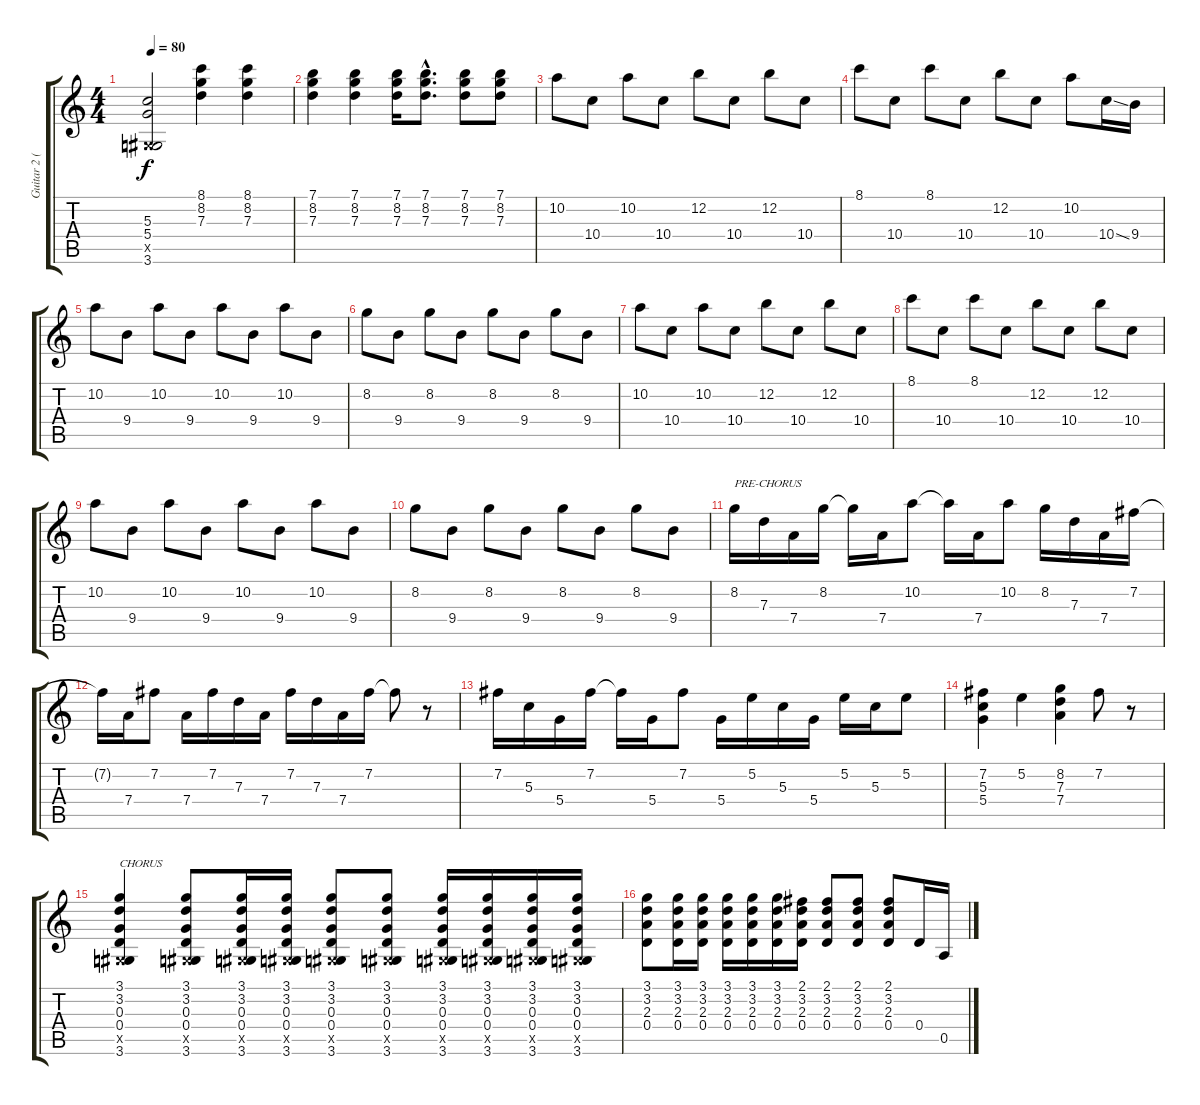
\track ("Guitar 2 (Disto)" "Guitar 2 (") {instrument distortionguitar}
\staff {score tabs}
\tuning (E4 B3 G3 D3 A2 E2) {hide}
\ts (4 4)
\tempo 80
\clef g2
\ks c
(5.3 5.4 -1.5{x} 3.6).2{dy f} (8.1 8.2 7.3).4 (8.1 8.2 7.3).4 |
(7.1 8.2 7.3).4 (7.1 8.2 7.3).4 (7.1 8.2 7.3).16 (7.1{hac} 8.2{hac} 7.3{hac}).8{d} (7.1 8.2 7.3).8 (7.1 8.2 7.3).8 |
10.2.8 10.4.8 10.2.8 10.4.8 12.2.8 10.4.8 12.2.8 10.4.8 |
8.1.8 10.4.8 8.1.8 10.4.8 12.2.8 10.4.8 10.2.8 10.4{ss}.16 9.4.16 |
10.2.8 9.4.8 10.2.8 9.4.8 10.2.8 9.4.8 10.2.8 9.4.8 |
8.2.8 9.4.8 8.2.8 9.4.8 8.2.8 9.4.8 8.2.8 9.4.8 |
10.2.8 10.4.8 10.2.8 10.4.8 12.2.8 10.4.8 12.2.8 10.4.8 |
8.1.8 10.4.8 8.1.8 10.4.8 12.2.8 10.4.8 12.2.8 10.4.8 |
10.2.8 9.4.8 10.2.8 9.4.8 10.2.8 9.4.8 10.2.8 9.4.8 |
8.2.8 9.4.8 8.2.8 9.4.8 8.2.8 9.4.8 8.2.8 9.4.8 |
8.2.16{txt "PRE-CHORUS"} 7.3.16 7.4.16 8.2.16 8.2{t}.16 7.4.16 10.2.8 10.2{t}.16 7.4.16 10.2.8 8.2.16 7.3.16 7.4.16 7.2.16 |
7.2{t}.16 7.4.16 7.2.8 7.4.16 7.2.16 7.3.16 7.4.16 7.2.16 7.3.16 7.4.16 7.2.16 7.2{t}.8 r.8 |
7.2.16 5.3.16 5.4.16 7.2.16 7.2{t}.16 5.4.16 7.2.8 5.4.16 5.2.16 5.3.16 5.4.16 5.2.16 5.3.16 5.2.8 |
(7.2 5.3 5.4).4 5.2.4 (8.2 7.3 7.4).4 7.2.8 r.8 |
(3.1 3.2 0.3 0.4 -1.5{x} 3.6).4{txt "CHORUS"} (3.1 3.2 0.3 0.4 -1.5{x} 3.6).8 (3.1 3.2 0.3 0.4 -1.5{x} 3.6).16 (3.1 3.2 0.3 0.4 -1.5{x} 3.6).16 (3.1 3.2 0.3 0.4 -1.5{x} 3.6).8 (3.1 3.2 0.3 0.4 -1.5{x} 3.6).8 (3.1 3.2 0.3 0.4 -1.5{x} 3.6).16 (3.1 3.2 0.3 0.4 -1.5{x} 3.6).16 (3.1 3.2 0.3 0.4 -1.5{x} 3.6).16 (3.1 3.2 0.3 0.4 -1.5{x} 3.6).16 |
(3.1 3.2 2.3 0.4).8 (3.1 3.2 2.3 0.4).16 (3.1 3.2 2.3 0.4).16 (3.1 3.2 2.3 0.4).16 (3.1 3.2 2.3 0.4).16 (3.1 3.2 2.3 0.4).16 (2.1 3.2 2.3 0.4).16 (2.1 3.2 2.3 0.4).8 (2.1 3.2 2.3 0.4).8 (2.1 3.2 2.3 0.4).8 0.4.16 0.5.16
